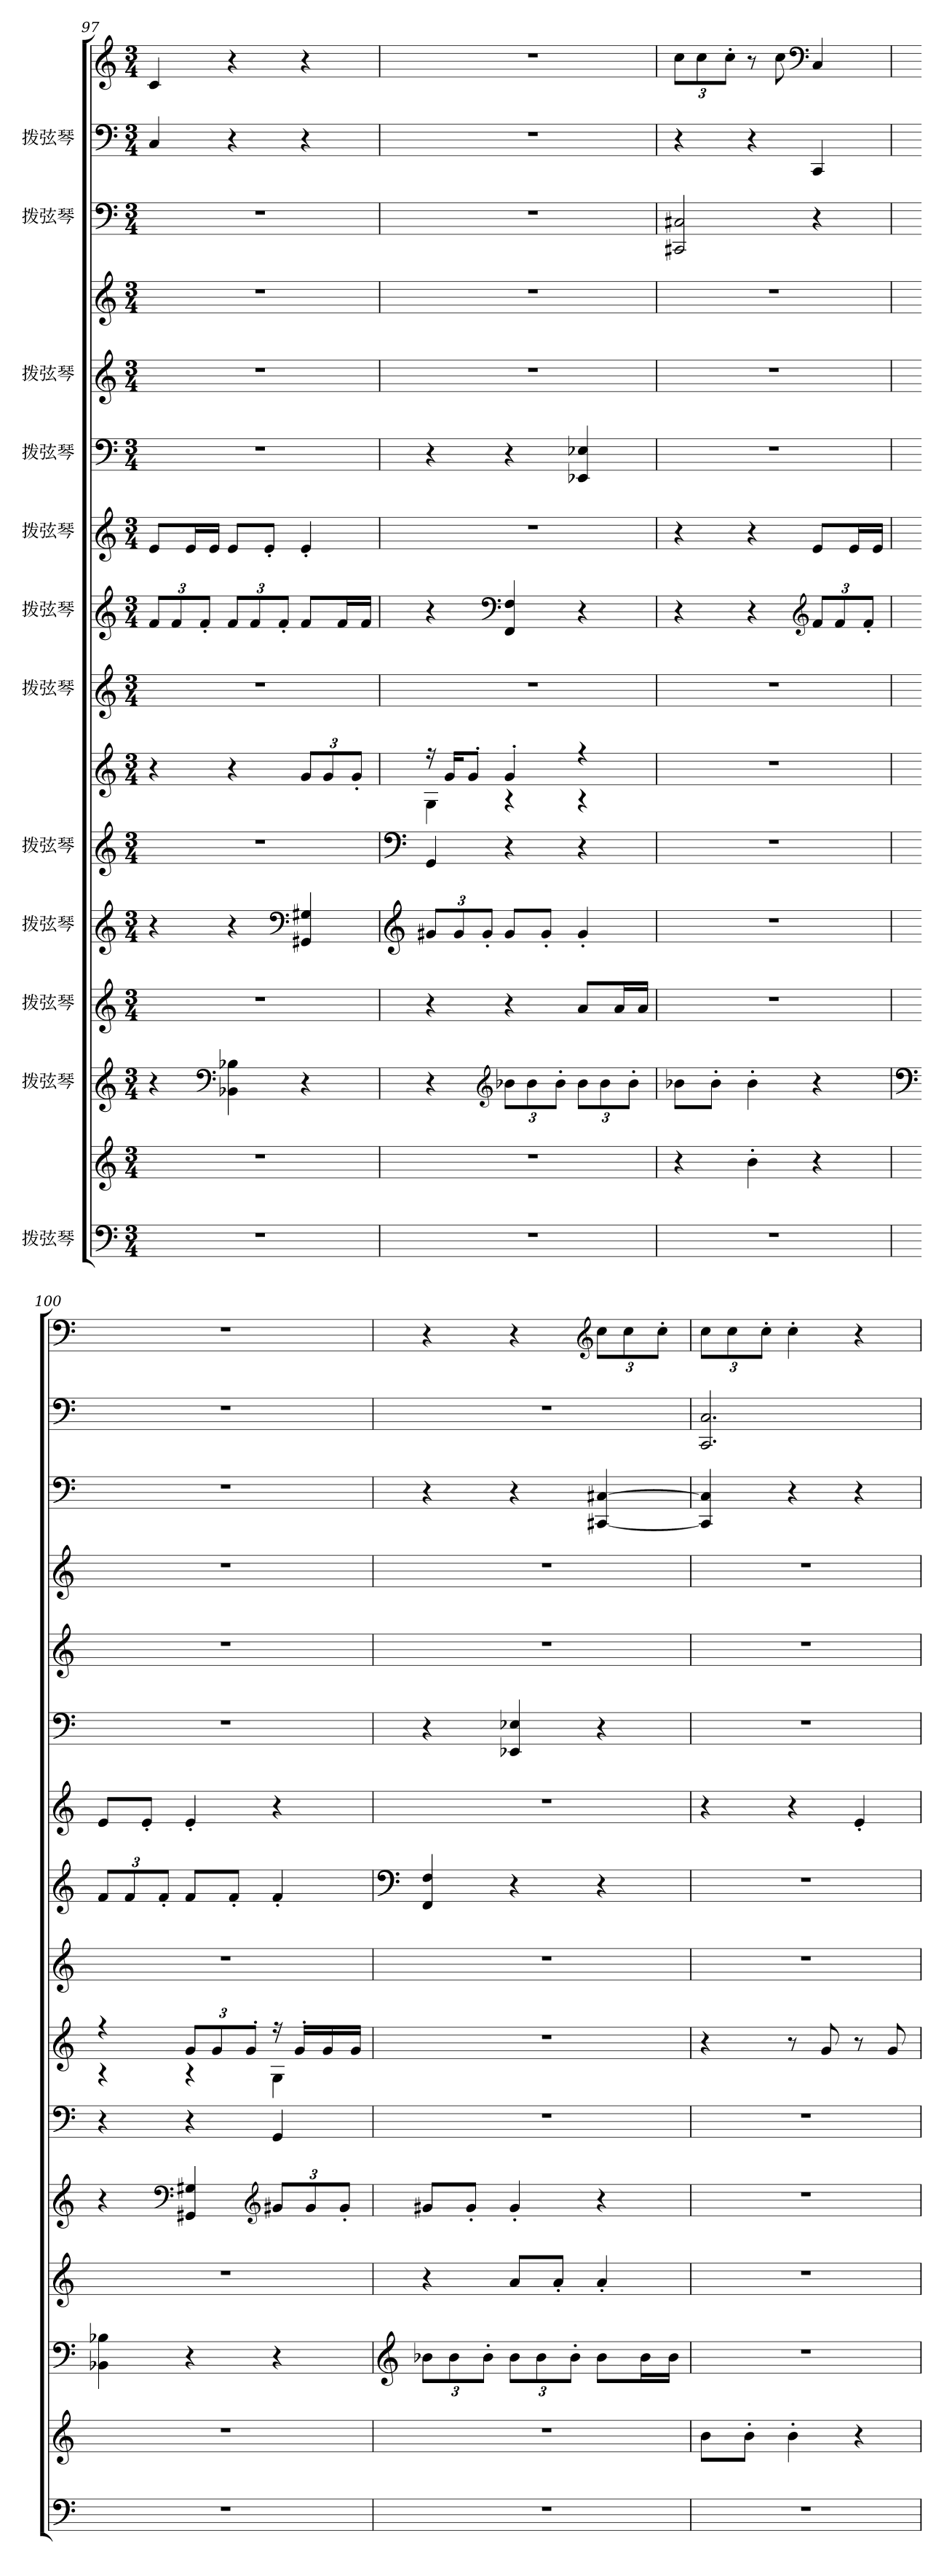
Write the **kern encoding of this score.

**kern	**kern	**kern	**kern	**kern	**kern	**kern	**kern	**kern	**kern	**kern	**kern	**kern	**kern	**kern	**kern
*part12	*part12	*part11	*part10	*part9	*part8	*part8	*part7	*part6	*part5	*part4	*part3	*part3	*part2	*part1	*part1
*staff16	*staff15	*staff14	*staff13	*staff12	*staff11	*staff10	*staff9	*staff8	*staff7	*staff6	*staff5	*staff4	*staff3	*staff2	*staff1
*I"拨弦琴	*	*I"拨弦琴	*I"拨弦琴	*I"拨弦琴	*I"拨弦琴	*	*I"拨弦琴	*I"拨弦琴	*I"拨弦琴	*I"拨弦琴	*I"拨弦琴	*	*I"拨弦琴	*I"拨弦琴	*
*clefF4	*clefG2	*clefG2	*clefG2	*clefG2	*clefG2	*clefG2	*clefG2	*clefG2	*clefG2	*clefF4	*clefG2	*clefG2	*clefF4	*clefF4	*clefG2
*k[]	*k[]	*k[]	*k[]	*k[]	*k[]	*k[]	*k[]	*k[]	*k[]	*k[]	*k[]	*k[]	*k[]	*k[]	*k[]
*M3/4	*M3/4	*M3/4	*M3/4	*M3/4	*M3/4	*M3/4	*M3/4	*M3/4	*M3/4	*M3/4	*M3/4	*M3/4	*M3/4	*M3/4	*M3/4
*	*	*	*	*	*	*	*	*Xbrackettup	*	*	*	*	*	*	*
=97	=97	=97	=97	=97	=97	=97	=97	=97	=97	=97	=97	=97	=97	=97	=97
2.r	2.r	4r	2.r	4r	2.r	4r	2.r	12f/L	8e/L	2.r	2.r	2.r	2.r	4C/	4c/
.	.	.	.	.	.	.	.	12f/	.	.	.	.	.	.	.
.	.	.	.	.	.	.	.	.	16e/L	.	.	.	.	.	.
.	.	.	.	.	.	.	.	12f'/J	.	.	.	.	.	.	.
.	.	.	.	.	.	.	.	.	16e/JJ	.	.	.	.	.	.
*	*	*clefF4	*	*	*	*	*	*	*	*	*	*	*	*	*
.	.	4BB-X\ 4B-X\	.	4r	.	4r	.	12f/L	8e/L	.	.	.	.	4r	4r
.	.	.	.	.	.	.	.	12f/	.	.	.	.	.	.	.
.	.	.	.	.	.	.	.	.	8e'/J	.	.	.	.	.	.
.	.	.	.	.	.	.	.	12f'/J	.	.	.	.	.	.	.
*	*	*	*	*clefF4	*	*	*	*	*	*	*	*	*	*	*
*	*	*	*	*	*	*Xbrackettup	*	*	*	*	*	*	*	*	*
.	.	4r	.	4GG#X/ 4G#X/	.	12g/L	.	8f/L	4e'/	.	.	.	.	4r	4r
.	.	.	.	.	.	12g/	.	.	.	.	.	.	.	.	.
.	.	.	.	.	.	.	.	16f/L	.	.	.	.	.	.	.
.	.	.	.	.	.	12g'/J	.	.	.	.	.	.	.	.	.
.	.	.	.	.	.	.	.	16f/JJ	.	.	.	.	.	.	.
=98	=98	=98	=98	=98	=98	=98	=98	=98	=98	=98	=98	=98	=98	=98	=98
*	*	*	*	*clefG2	*clefF4	*	*	*	*	*	*	*	*	*	*
*	*	*	*	*Xbrackettup	*	*	*	*	*	*	*	*	*	*	*
*	*	*	*	*	*	*^	*	*	*	*	*	*	*	*	*
2.r	2.r	4r	4r	12g#X/L	4GG/	16r	4G\	2.r	4r	2.r	4r	2.r	2.r	2.r	2.r	2.r
.	.	.	.	.	.	16g/KL	.	.	.	.	.	.	.	.	.	.
.	.	.	.	12g#/	.	.	.	.	.	.	.	.	.	.	.	.
.	.	.	.	.	.	8g'/J	.	.	.	.	.	.	.	.	.	.
.	.	.	.	12g#'/J	.	.	.	.	.	.	.	.	.	.	.	.
*	*	*clefG2	*	*	*	*	*	*	*clefF4	*	*	*	*	*	*	*
*	*	*Xbrackettup	*	*	*	*	*	*	*	*	*	*	*	*	*	*
.	.	12b-X\L	4r	8g#/L	4r	4g'/	4r	.	4FF/ 4F/	.	4r	.	.	.	.	.
.	.	12b-\	.	.	.	.	.	.	.	.	.	.	.	.	.	.
.	.	.	.	8g#'/J	.	.	.	.	.	.	.	.	.	.	.	.
.	.	12b-'\J	.	.	.	.	.	.	.	.	.	.	.	.	.	.
.	.	12b-\L	8a/L	4g#'/	4r	4r	4r	.	4r	.	4EE-X/ 4E-X/	.	.	.	.	.
.	.	12b-\	.	.	.	.	.	.	.	.	.	.	.	.	.	.
.	.	.	16a/L	.	.	.	.	.	.	.	.	.	.	.	.	.
.	.	12b-'\J	.	.	.	.	.	.	.	.	.	.	.	.	.	.
.	.	.	16a/JJ	.	.	.	.	.	.	.	.	.	.	.	.	.
*	*	*	*	*	*	*v	*v	*	*	*	*	*	*	*	*	*
!!LO:PB:g=z
=99	=99	=99	=99	=99	=99	=99	=99	=99	=99	=99	=99	=99	=99	=99	=99
*	*	*	*	*	*	*	*	*	*	*	*	*	*	*	*Xbrackettup
2.r	4r	8b-X\L	2.r	2.r	2.r	2.r	2.r	4r	4r	2.r	2.r	2.r	2CC#X/ 2C#X/	4r	12cc\L
.	.	.	.	.	.	.	.	.	.	.	.	.	.	.	12cc\
.	.	8b-'\J	.	.	.	.	.	.	.	.	.	.	.	.	.
.	.	.	.	.	.	.	.	.	.	.	.	.	.	.	12cc'\J
.	4b'\	4b-'\	.	.	.	.	.	4r	4r	.	.	.	.	4r	8r
.	.	.	.	.	.	.	.	.	.	.	.	.	.	.	8cc\
*	*	*	*	*	*	*	*	*clefG2	*	*	*	*	*	*	*clefF4
.	4r	4r	.	.	.	.	.	12f/L	8e/L	.	.	.	4r	4CC/	4C/
.	.	.	.	.	.	.	.	12f/	.	.	.	.	.	.	.
.	.	.	.	.	.	.	.	.	16e/L	.	.	.	.	.	.
.	.	.	.	.	.	.	.	12f'/J	.	.	.	.	.	.	.
.	.	.	.	.	.	.	.	.	16e/JJ	.	.	.	.	.	.
=100	=100	=100	=100	=100	=100	=100	=100	=100	=100	=100	=100	=100	=100	=100	=100
*	*	*clefF4	*	*	*	*	*	*	*	*	*	*	*	*	*
*	*	*	*	*	*	*^	*	*	*	*	*	*	*	*	*
2.r	2.r	4BB-X\ 4B-X\	2.r	4r	4r	4r	4r	2.r	12f/L	8e/L	2.r	2.r	2.r	2.r	2.r	2.r
.	.	.	.	.	.	.	.	.	12f/	.	.	.	.	.	.	.
.	.	.	.	.	.	.	.	.	.	8e'/J	.	.	.	.	.	.
.	.	.	.	.	.	.	.	.	12f'/J	.	.	.	.	.	.	.
*	*	*	*	*clefF4	*	*	*	*	*	*	*	*	*	*	*	*
.	.	4r	.	4GG#X/ 4G#X/	4r	12g/L	4r	.	8f/L	4e'/	.	.	.	.	.	.
.	.	.	.	.	.	12g/	.	.	.	.	.	.	.	.	.	.
.	.	.	.	.	.	.	.	.	8f'/J	.	.	.	.	.	.	.
.	.	.	.	.	.	12g'/J	.	.	.	.	.	.	.	.	.	.
*	*	*	*	*clefG2	*	*	*	*	*	*	*	*	*	*	*	*
.	.	4r	.	12g#X/L	4GG/	16r	4G\	.	4f'/	4r	.	.	.	.	.	.
.	.	.	.	.	.	16g'/LL	.	.	.	.	.	.	.	.	.	.
.	.	.	.	12g#/	.	.	.	.	.	.	.	.	.	.	.	.
.	.	.	.	.	.	16g/	.	.	.	.	.	.	.	.	.	.
.	.	.	.	12g#'/J	.	.	.	.	.	.	.	.	.	.	.	.
.	.	.	.	.	.	16g/JJ	.	.	.	.	.	.	.	.	.	.
*	*	*	*	*	*	*v	*v	*	*	*	*	*	*	*	*	*
=101	=101	=101	=101	=101	=101	=101	=101	=101	=101	=101	=101	=101	=101	=101	=101
*	*	*clefG2	*	*	*	*	*	*clefF4	*	*	*	*	*	*	*
2.r	2.r	12b-X\L	4r	8g#X/L	2.r	2.r	2.r	4FF/ 4F/	2.r	4r	2.r	2.r	4r	2.r	4r
.	.	12b-\	.	.	.	.	.	.	.	.	.	.	.	.	.
.	.	.	.	8g#'/J	.	.	.	.	.	.	.	.	.	.	.
.	.	12b-'\J	.	.	.	.	.	.	.	.	.	.	.	.	.
.	.	12b-\L	8a/L	4g#'/	.	.	.	4r	.	4EE-X/ 4E-X/	.	.	4r	.	4r
.	.	12b-\	.	.	.	.	.	.	.	.	.	.	.	.	.
.	.	.	8a'/J	.	.	.	.	.	.	.	.	.	.	.	.
.	.	12b-'\J	.	.	.	.	.	.	.	.	.	.	.	.	.
*	*	*	*	*	*	*	*	*	*	*	*	*	*	*	*clefG2
.	.	8b-\L	4a'/	4r	.	.	.	4r	.	4r	.	.	[4CC#X/ [4C#X/	.	12cc\L
.	.	.	.	.	.	.	.	.	.	.	.	.	.	.	12cc\
.	.	16b-\L	.	.	.	.	.	.	.	.	.	.	.	.	.
.	.	.	.	.	.	.	.	.	.	.	.	.	.	.	12cc'\J
.	.	16b-\JJ	.	.	.	.	.	.	.	.	.	.	.	.	.
!!LO:PB:g=z
=102	=102	=102	=102	=102	=102	=102	=102	=102	=102	=102	=102	=102	=102	=102	=102
2.r	8b\L	2.r	2.r	2.r	2.r	4r	2.r	2.r	4r	2.r	2.r	2.r	4CC#/] 4C#/]	2.CC/ 2.C/	12cc\L
.	.	.	.	.	.	.	.	.	.	.	.	.	.	.	12cc\
.	8b'\J	.	.	.	.	.	.	.	.	.	.	.	.	.	.
.	.	.	.	.	.	.	.	.	.	.	.	.	.	.	12cc'\J
.	4b'\	.	.	.	.	8r	.	.	4r	.	.	.	4r	.	4cc'\
.	.	.	.	.	.	8g/	.	.	.	.	.	.	.	.	.
.	4r	.	.	.	.	8r	.	.	4e'/	.	.	.	4r	.	4r
.	.	.	.	.	.	8g/	.	.	.	.	.	.	.	.	.
=	=	=	=	=	=	=	=	=	=	=	=	=	=	=	=
*-	*-	*-	*-	*-	*-	*-	*-	*-	*-	*-	*-	*-	*-	*-	*-
